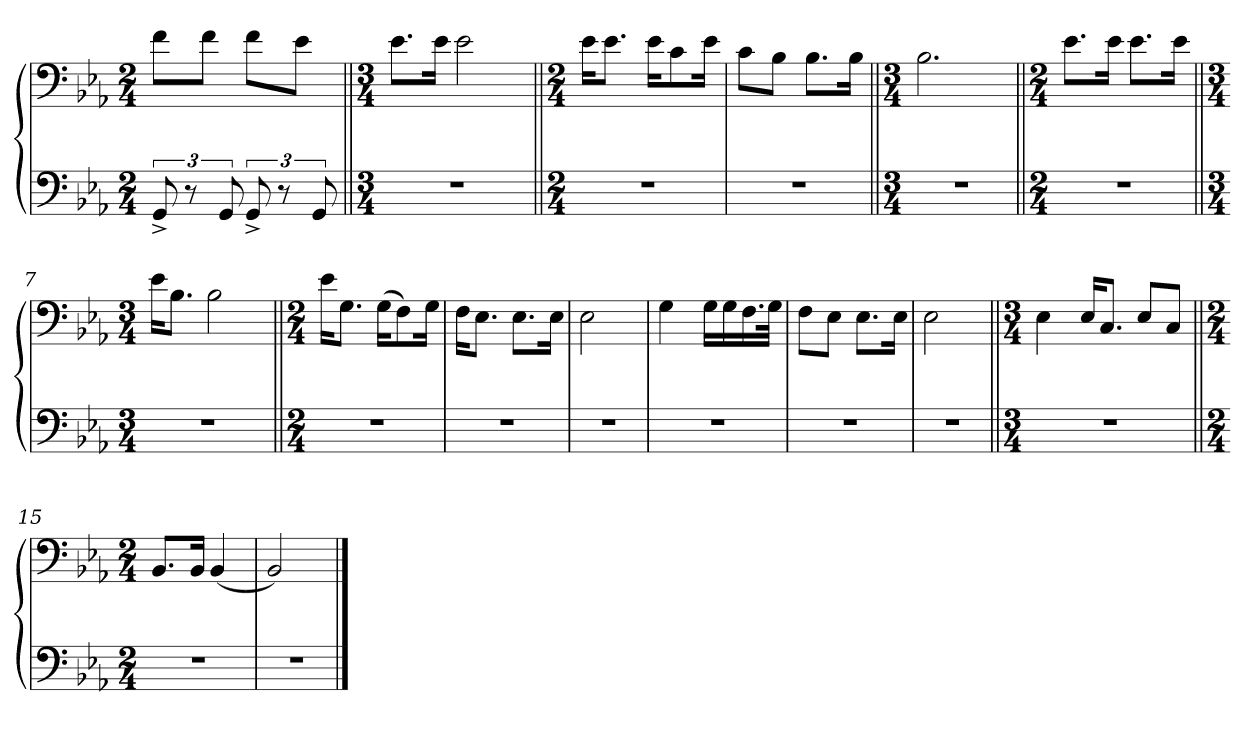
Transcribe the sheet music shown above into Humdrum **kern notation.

**kern	**kern
*part1	*part1
*staff2	*staff1
*clefF4	*clefF4
*k[b-e-a-]	*k[b-e-a-]
*M2/4	*M2/4
=1	=1
12GG^/	8f\L
12r	.
.	8f\J
12GG/	.
12GG^/	8f\L
12r	.
.	8e-\J
12GG/	.
=2||	=2||
*M3/4	*M3/4
2.r	8.e-\L
.	16e-\Jk
.	2e-\
=3||	=3||
*M2/4	*M2/4
2r	16e-\KL
.	8.e-\J
.	16e-\KL
.	8c\
.	16e-\Jk
=4	=4
2r	8c\L
.	8B-\J
.	8.B-\L
.	16B-\Jk
=5||	=5||
*M3/4	*M3/4
2.r	2.B-\
=6||	=6||
*M2/4	*M2/4
2r	8.e-\L
.	16e-\Jk
.	8.e-\L
.	16e-\Jk
=7||	=7||
*M3/4	*M3/4
2.r	16e-\KL
.	8.B-\J
.	2B-\
=8||	=8||
*M2/4	*M2/4
2r	16e-\KL
.	8.G\J
.	(16G\KL
.	8F\)
.	16G\Jk
=9	=9
2r	16F\KL
.	8.E-\J
.	8.E-\L
.	16E-\Jk
=10	=10
2r	2E-\
=11	=11
2r	4G\
.	16G\LL
.	16G\
.	16.F\
.	32G\JJk
=12	=12
2r	8F\L
.	8E-\J
.	8.E-\L
.	16E-\Jk
=13	=13
2r	2E-\
=14||	=14||
*M3/4	*M3/4
2.r	4E-\
.	16E-/KL
.	8.C/J
.	8E-/L
.	8C/J
=15||	=15||
*M2/4	*M2/4
2r	8.BB-/L
.	16BB-/Jk
.	(4BB-/
=16	=16
2r	2BB-/)
==	==
*-	*-
